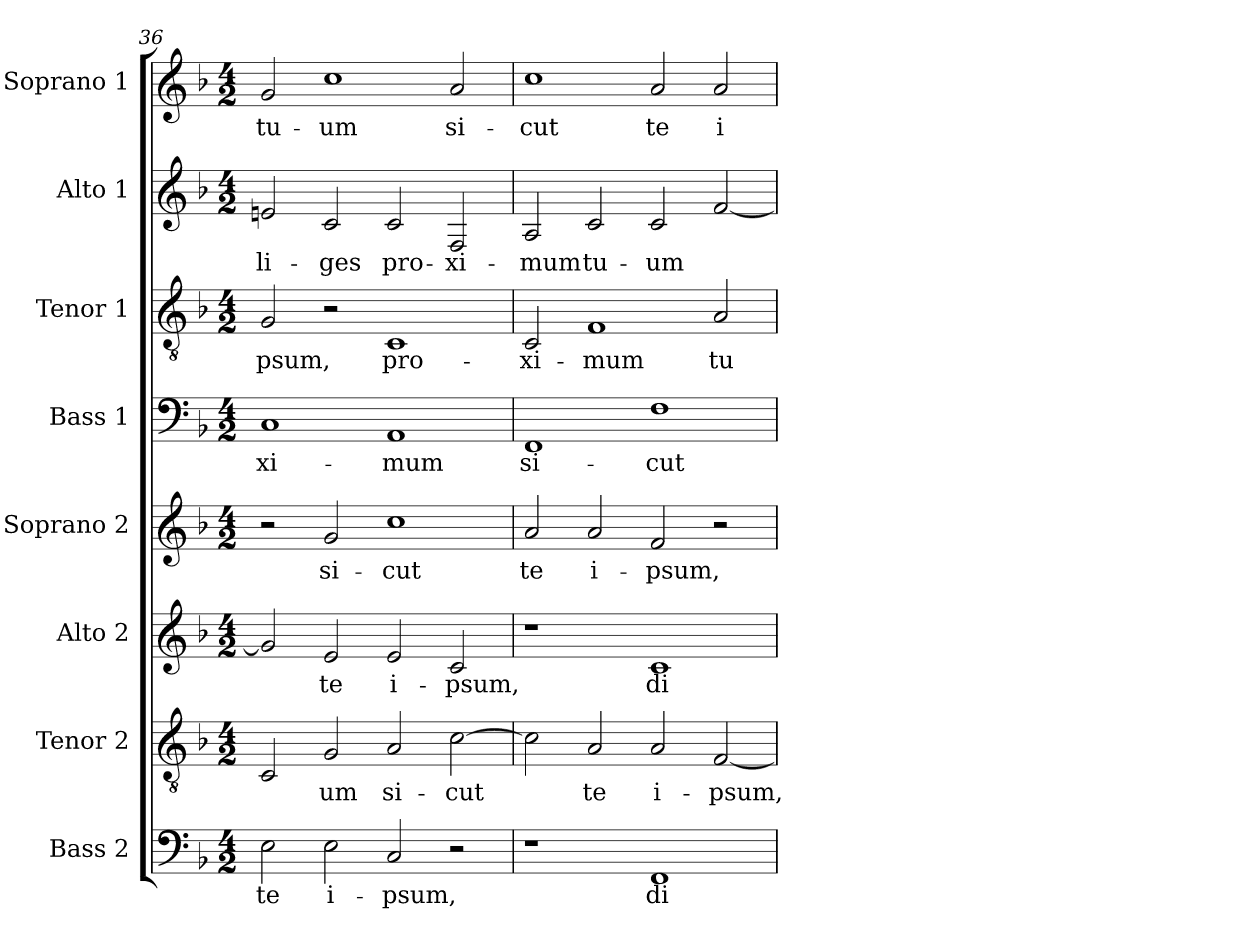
**kern	**text	**kern	**text	**kern	**text	**kern	**text	**kern	**text	**kern	**text	**kern	**text	**kern	**text
*part8	*part8	*part7	*part7	*part6	*part6	*part5	*part5	*part4	*part4	*part3	*part3	*part2	*part2	*part1	*part1
*staff8	*staff8	*staff7	*staff7	*staff6	*staff6	*staff5	*staff5	*staff4	*staff4	*staff3	*staff3	*staff2	*staff2	*staff1	*staff1
*I"Bass 2	*	*I"Tenor 2	*	*I"Alto 2	*	*I"Soprano 2	*	*I"Bass 1	*	*I"Tenor 1	*	*I"Alto 1	*	*I"Soprano 1	*
*I'B2.	*	*I'T2.	*	*I'A2.	*	*I'S2.	*	*I'B1.	*	*I'T1.	*	*I'A1.	*	*I'S1.	*
!!LO:PB:g=z
*clefF4	*	*clefGv2	*	*clefG2	*	*clefG2	*	*clefF4	*	*clefGv2	*	*clefG2	*	*clefG2	*
*	*	*ITrd7c12	*	*	*	*	*	*	*	*ITrd7c12	*	*	*	*	*
*k[b-]	*	*k[b-]	*	*k[b-]	*	*k[b-]	*	*k[b-]	*	*k[b-]	*	*k[b-]	*	*k[b-]	*
*F:	*	*F:	*	*F:	*	*F:	*	*F:	*	*F:	*	*F:	*	*F:	*
*M4/2	*	*M4/2	*	*M4/2	*	*M4/2	*	*M4/2	*	*M4/2	*	*M4/2	*	*M4/2	*
=36	=36	=36	=36	=36	=36	=36	=36	=36	=36	=36	=36	=36	=36	=36	=36
!	!LO:LY:b:color=#000000	!	!	!	!	!	!	!	!	!	!	!	!	!	!
!	!	!	!	!	!	!	!	!	!LO:LY:b:color=#000000	!	!	!	!	!	!
!	!	!	!	!	!	!	!	!	!	!	!LO:LY:b:color=#000000	!	!	!	!
!	!	!	!	!	!	!	!	!	!	!	!	!	!LO:LY:b:color=#000000	!	!
!	!	!	!	!	!	!	!	!	!	!	!	!	!	!	!LO:LY:b:color=#000000
2Ei\	te	2CCi/	.	2gi/]	.	2r	.	1Ci	-xi-	2GGi/	-psum,	2eni/	-li-	2gi/	tu-
!	!LO:LY:b:color=#000000	!	!	!	!	!	!	!	!	!	!	!	!	!	!
!	!	!	!LO:LY:b:color=#000000	!	!	!	!	!	!	!	!	!	!	!	!
!	!	!	!	!	!LO:LY:b:color=#000000	!	!	!	!	!	!	!	!	!	!
!	!	!	!	!	!	!	!LO:LY:b:color=#000000	!	!	!	!	!	!	!	!
!	!	!	!	!	!	!	!	!	!	!	!	!	!LO:LY:b:color=#000000	!	!
!	!	!	!	!	!	!	!	!	!	!	!	!	!	!	!LO:LY:b:color=#000000
2Ei\	i-	2GGi/	-um	2ei/	te	2gi/	si-	.	.	2r	.	2ci/	-ges	1cci	-um
!	!LO:LY:b:color=#000000	!	!	!	!	!	!	!	!	!	!	!	!	!	!
!	!	!	!LO:LY:b:color=#000000	!	!	!	!	!	!	!	!	!	!	!	!
!	!	!	!	!	!LO:LY:b:color=#000000	!	!	!	!	!	!	!	!	!	!
!	!	!	!	!	!	!	!LO:LY:b:color=#000000	!	!	!	!	!	!	!	!
!	!	!	!	!	!	!	!	!	!LO:LY:b:color=#000000	!	!	!	!	!	!
!	!	!	!	!	!	!	!	!	!	!	!LO:LY:b:color=#000000	!	!	!	!
!	!	!	!	!	!	!	!	!	!	!	!	!	!LO:LY:b:color=#000000	!	!
2Ci/	-psum,	2AAi/	si-	2ei/	i-	1cci	-cut	1AAi	-mum	1CCi	pro-	2ci/	pro-	.	.
!	!	!	!LO:LY:b:color=#000000	!	!	!	!	!	!	!	!	!	!	!	!
!	!	!	!	!	!LO:LY:b:color=#000000	!	!	!	!	!	!	!	!	!	!
!	!	!	!	!	!	!	!	!	!	!	!	!	!LO:LY:b:color=#000000	!	!
!	!	!	!	!	!	!	!	!	!	!	!	!	!	!	!LO:LY:b:color=#000000
2r	.	[2Ci\	-cut	2ci/	-psum,	.	.	.	.	.	.	2Fi/	-xi-	2ai/	si-
=37	=37	=37	=37	=37	=37	=37	=37	=37	=37	=37	=37	=37	=37	=37	=37
!	!	!	!	!	!	!	!LO:LY:b:color=#000000	!	!	!	!	!	!	!	!
!	!	!	!	!	!	!	!	!	!LO:LY:b:color=#000000	!	!	!	!	!	!
!	!	!	!	!	!	!	!	!	!	!	!LO:LY:b:color=#000000	!	!	!	!
!	!	!	!	!	!	!	!	!	!	!	!	!	!LO:LY:b:color=#000000	!	!
!	!	!	!	!	!	!	!	!	!	!	!	!	!	!	!LO:LY:b:color=#000000
1r	.	2Ci\]	.	1r	.	2ai/	te	1FFi	si-	2CCi/	-xi-	2Ai/	-mum	1cci	-cut
!	!	!	!LO:LY:b:color=#000000	!	!	!	!	!	!	!	!	!	!	!	!
!	!	!	!	!	!	!	!LO:LY:b:color=#000000	!	!	!	!	!	!	!	!
!	!	!	!	!	!	!	!	!	!	!	!LO:LY:b:color=#000000	!	!	!	!
!	!	!	!	!	!	!	!	!	!	!	!	!	!LO:LY:b:color=#000000	!	!
.	.	2AAi/	te	.	.	2ai/	i-	.	.	1FFi	-mum	2ci/	tu-	.	.
!	!LO:LY:b:color=#000000	!	!	!	!	!	!	!	!	!	!	!	!	!	!
!	!	!	!LO:LY:b:color=#000000	!	!	!	!	!	!	!	!	!	!	!	!
!	!	!	!	!	!LO:LY:b:color=#000000	!	!	!	!	!	!	!	!	!	!
!	!	!	!	!	!	!	!LO:LY:b:color=#000000	!	!	!	!	!	!	!	!
!	!	!	!	!	!	!	!	!	!LO:LY:b:color=#000000	!	!	!	!	!	!
!	!	!	!	!	!	!	!	!	!	!	!	!	!LO:LY:b:color=#000000	!	!
!	!	!	!	!	!	!	!	!	!	!	!	!	!	!	!LO:LY:b:color=#000000
1FFi	di-	2AAi/	i-	1ci	di-	2fi/	-psum,	1Fi	-cut	.	.	2ci/	-um	2ai/	te
!	!	!	!LO:LY:b:color=#000000	!	!	!	!	!	!	!	!	!	!	!	!
!	!	!	!	!	!	!	!	!	!	!	!LO:LY:b:color=#000000	!	!	!	!
!	!	!	!	!	!	!	!	!	!	!	!	!	!	!	!LO:LY:b:color=#000000
.	.	[2FFi/	-psum,	.	.	2r	.	.	.	2AAi/	tu-	[2fi/	.	2ai/	i-
=	=	=	=	=	=	=	=	=	=	=	=	=	=	=	=
*-	*-	*-	*-	*-	*-	*-	*-	*-	*-	*-	*-	*-	*-	*-	*-
